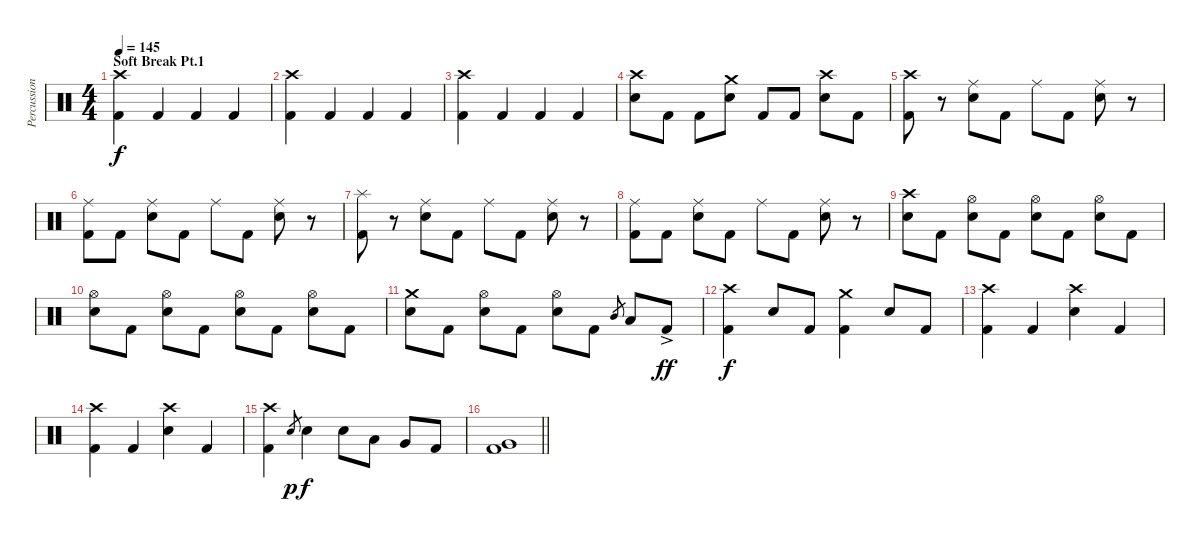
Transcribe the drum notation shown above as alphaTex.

\track ("Percussion" "Percussion") {instrument percussion}
\staff {score}
\articulation defaults
\ts (4 4)
\section ("" "Soft Break Pt.1")
\tempo 145
\clef neutral
\ks c
("Crash high (hit)" "Kick (hit) 2").4{dy f} "Kick (hit) 2".4 "Kick (hit) 2".4 "Kick (hit) 2".4 |
("Crash high (hit)" "Kick (hit) 2").4 "Kick (hit) 2".4 "Kick (hit) 2".4 "Kick (hit) 2".4 |
("Crash high (hit)" "Kick (hit) 2").4 "Kick (hit) 2".4 "Kick (hit) 2".4 "Kick (hit) 2".4 |
("Crash high (hit)" "Snare (hit) 2").8 "Kick (hit) 2".8 "Kick (hit) 2".8 ("Crash medium (hit)" "Snare (hit) 2").8 "Kick (hit) 2".8 "Kick (hit) 2".8 ("Crash high (hit)" "Snare (hit) 2").8 "Kick (hit) 2".8 |
("Crash high (hit)" "Kick (hit) 2").8 r.8 ("Ride (middle)" "Snare (hit) 2").8 "Kick (hit) 2".8 "Ride (middle)".8 "Kick (hit) 2".8 ("Ride (middle)" "Snare (hit) 2").8 r.8 |
("Ride (middle)" "Kick (hit) 2").8 "Kick (hit) 2".8 ("Ride (middle)" "Snare (hit) 2").8 "Kick (hit) 2".8 "Ride (middle)".8 "Kick (hit) 2".8 ("Ride (middle)" "Snare (hit) 2").8 r.8 |
("Splash (hit)" "Kick (hit) 2").8 r.8 ("Ride (middle)" "Snare (hit) 2").8 "Kick (hit) 2".8 "Ride (middle)".8 "Kick (hit) 2".8 ("Ride (middle)" "Snare (hit) 2").8 r.8 |
("Ride (middle)" "Kick (hit) 2").8 "Kick (hit) 2".8 ("Ride (middle)" "Snare (hit) 2").8 "Kick (hit) 2".8 "Ride (middle)".8 "Kick (hit) 2".8 ("Ride (middle)" "Snare (hit) 2").8 r.8 |
("Crash high (hit)" "Snare (hit) 2").8 "Kick (hit) 2".8 ("Hi-Hat (open)" "Snare (hit) 2").8 "Kick (hit) 2".8 ("Hi-Hat (open)" "Snare (hit) 2").8 "Kick (hit) 2".8 ("Hi-Hat (open)" "Snare (hit) 2").8 "Kick (hit) 2".8 |
("Hi-Hat (open)" "Snare (hit) 2").8 "Kick (hit) 2".8 ("Hi-Hat (open)" "Snare (hit) 2").8 "Kick (hit) 2".8 ("Hi-Hat (open)" "Snare (hit) 2").8 "Kick (hit) 2".8 ("Hi-Hat (open)" "Snare (hit) 2").8 "Kick (hit) 2".8 |
("Crash medium (hit)" "Snare (hit) 2").8 "Kick (hit) 2".8 ("Hi-Hat (open)" "Snare (hit) 2").8 "Kick (hit) 2".8 ("Hi-Hat (open)" "Snare (hit) 2").8 "Kick (hit) 2".8 "Mid Tom (hit)".8{gr} "Low Tom (hit)".8 "Kick (hit) 2"{ac}.8{dy ff} |
("Crash high (hit)" "Kick (hit) 2").4{dy f} "Snare (hit) 2".8 "Kick (hit) 2".8 ("Crash medium (hit)" "Kick (hit) 2").4 "Snare (hit) 2".8 "Kick (hit) 2".8 |
("Crash high (hit)" "Kick (hit) 2").4 "Kick (hit) 2".4 ("Crash high (hit)" "Snare (hit) 2").4 "Kick (hit) 2".4 |
("Crash high (hit)" "Kick (hit) 2").4 "Kick (hit) 2".4 ("Crash high (hit)" "Snare (hit) 2").4 "Kick (hit) 2".4 |
("Crash high (hit)" "Kick (hit) 2").4 "Snare (hit) 2".8{gr dy p} "Snare (hit) 2".4{dy f} "Snare (hit) 2".8 "Low Tom (hit)".8 "Very Low Tom (hit)".8 "Kick (hit) 2".8 |
\barLineRight lightlight
("Very Low Tom (hit)" "Kick (hit) 2").1
